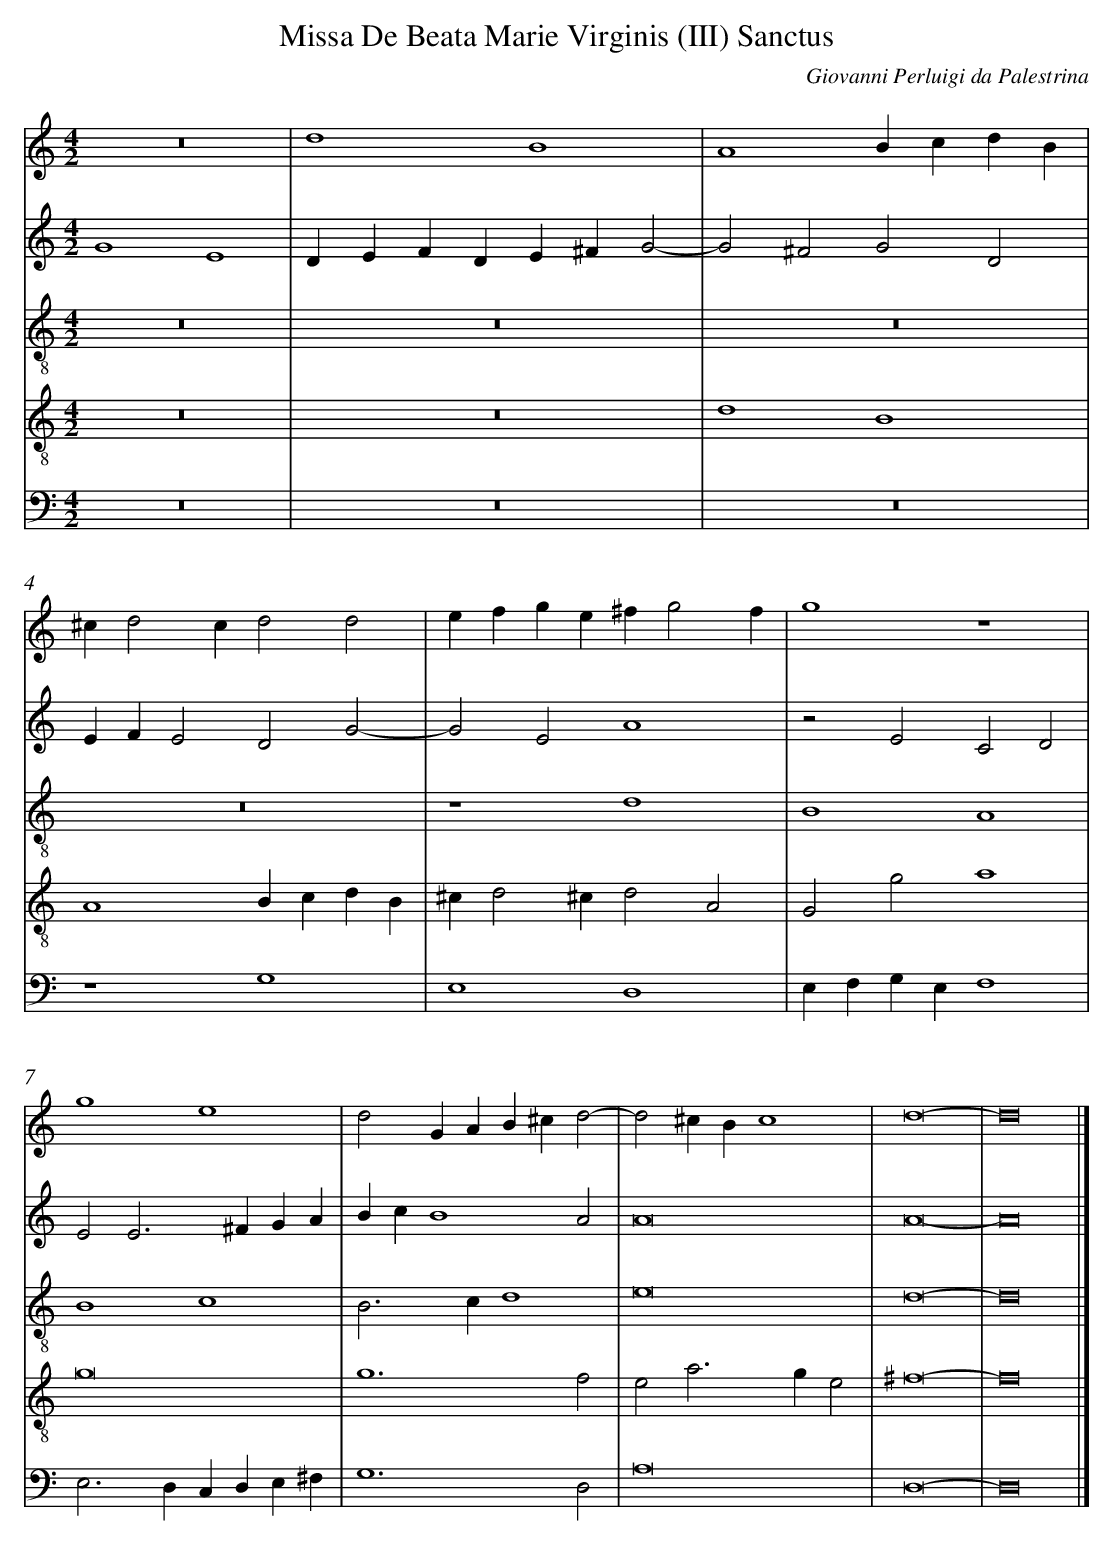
X:1
T: Missa De Beata Marie Virginis (III) Sanctus
C: Giovanni Perluigi da Palestrina
L: 1/4
M: 4/2
V: 1 clef=treble
V: 2 clef=treble
V: 3 clef=treble-8
V: 4 clef=treble-8
V: 5 clef=bass
K: C
[V:1] z8 |
[V:2] G4E4 |
[V:3] z8 |
[V:4] z8 |
[V:5] z8 |
[V:1] d4B4 |
[V:2] DEFDE^FG2- |
[V:3] z8 |
[V:4] z8 |
[V:5] z8 |
[V:1] A4BcdB |
[V:2] G2^F2G2D2 |
[V:3] z8 |
[V:4] d4B4 |
[V:5] z8 |
[V:1] ^cd2cd2d2 |
[V:2] EFE2D2G2- |
[V:3] z8 |
[V:4] A4BcdB |
[V:5] z4G,4 |
[V:1] efge^fg2f |
[V:2] G2E2A4 |
[V:3] z4d4 |
[V:4] ^cd2^cd2A2 |
[V:5] E,4D,4 |
[V:1] g4z4 |
[V:2] z2E2C2D2 |
[V:3] B4A4 |
[V:4] G2g2a4 |
[V:5] E,F,G,E,F,4 |
[V:1] g4e4 |
[V:2] E2E2>^F2GA |
[V:3] B4c4 |
[V:4] g8 |
[V:5] E,2>D,2C,D,E,^F, |
[V:1] d2GAB^cd2- |
[V:2] BcB4A2 |
[V:3] B2>c2d4 |
[V:4] g6f2 |
[V:5] G,6D,2 |
[V:1] d2^cBc4 |
[V:2] A8 |
[V:3] e8 |
[V:4] e2a2>g2e2 |
[V:5] A,8 |
[V:1] d8- |
[V:2] A8- |
[V:3] d8- |
[V:4] ^f8- |
[V:5] D,8- |
[V:1] d8 |]
[V:2] A8 |]
[V:3] d8 |]
[V:4] f8 |]
[V:5] D,8 |]
